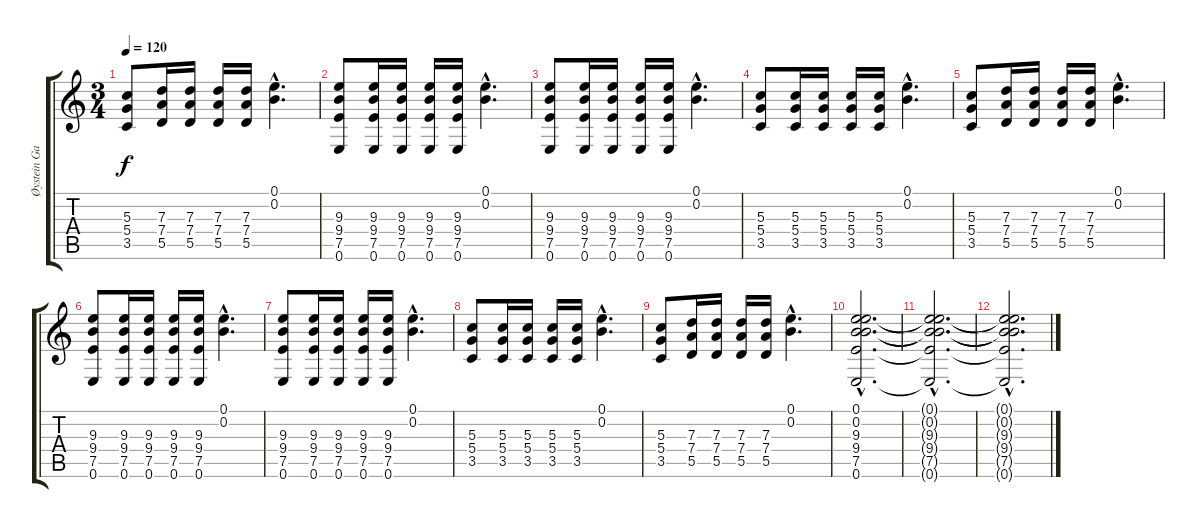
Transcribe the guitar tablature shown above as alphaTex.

\track ("Øystein Garnes Brum" "Øystein Ga") {instrument distortionguitar}
\staff {score tabs}
\tuning (E4 B3 G3 D3 A2 E2) {hide}
\ts (3 4)
\tempo 120
\clef g2
\ks c
(5.3 5.4 3.5).8{dy f} (7.3 7.4 5.5).16 (7.3 7.4 5.5).16 (7.3 7.4 5.5).16 (7.3 7.4 5.5).16 (0.1{hac} 0.2{hac}).4{d} |
(9.3 9.4 7.5 0.6).8 (9.3 9.4 7.5 0.6).16 (9.3 9.4 7.5 0.6).16 (9.3 9.4 7.5 0.6).16 (9.3 9.4 7.5 0.6).16 (0.1{hac} 0.2{hac}).4{d} |
(9.3 9.4 7.5 0.6).8 (9.3 9.4 7.5 0.6).16 (9.3 9.4 7.5 0.6).16 (9.3 9.4 7.5 0.6).16 (9.3 9.4 7.5 0.6).16 (0.1{hac} 0.2{hac}).4{d} |
(5.3 5.4 3.5).8 (5.3 5.4 3.5).16 (5.3 5.4 3.5).16 (5.3 5.4 3.5).16 (5.3 5.4 3.5).16 (0.1{hac} 0.2{hac}).4{d} |
(5.3 5.4 3.5).8 (7.3 7.4 5.5).16 (7.3 7.4 5.5).16 (7.3 7.4 5.5).16 (7.3 7.4 5.5).16 (0.1{hac} 0.2{hac}).4{d} |
(9.3 9.4 7.5 0.6).8 (9.3 9.4 7.5 0.6).16 (9.3 9.4 7.5 0.6).16 (9.3 9.4 7.5 0.6).16 (9.3 9.4 7.5 0.6).16 (0.1{hac} 0.2{hac}).4{d} |
(9.3 9.4 7.5 0.6).8 (9.3 9.4 7.5 0.6).16 (9.3 9.4 7.5 0.6).16 (9.3 9.4 7.5 0.6).16 (9.3 9.4 7.5 0.6).16 (0.1{hac} 0.2{hac}).4{d} |
(5.3 5.4 3.5).8 (5.3 5.4 3.5).16 (5.3 5.4 3.5).16 (5.3 5.4 3.5).16 (5.3 5.4 3.5).16 (0.1{hac} 0.2{hac}).4{d} |
(5.3 5.4 3.5).8 (7.3 7.4 5.5).16 (7.3 7.4 5.5).16 (7.3 7.4 5.5).16 (7.3 7.4 5.5).16 (0.1{hac} 0.2{hac}).4{d} |
(0.1{hac} 0.2{hac} 9.3{hac} 9.4{hac} 7.5{hac} 0.6{hac}).2{d} |
(0.1{hac t} 0.2{hac t} 9.3{hac t} 9.4{hac t} 7.5{hac t} 0.6{hac t}).2{d} |
(0.1{hac t} 0.2{hac t} 9.3{hac t} 9.4{hac t} 7.5{hac t} 0.6{hac t}).2{d}
